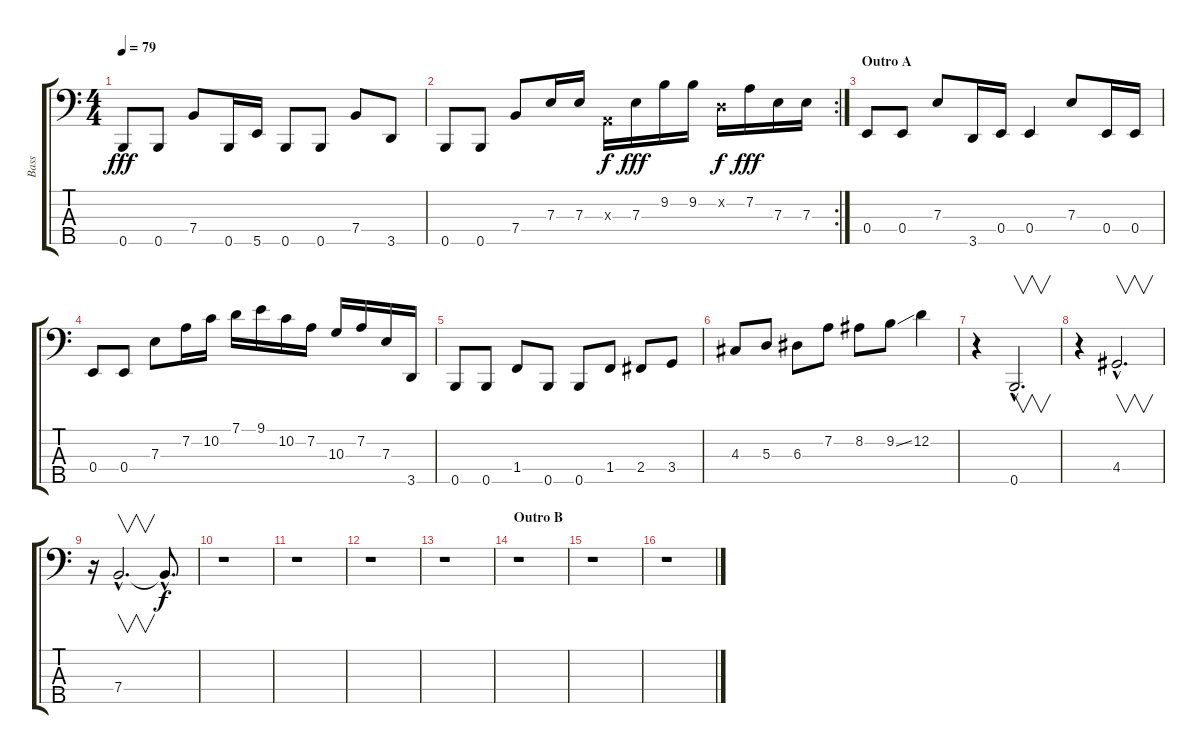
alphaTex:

\track ("Bass" "Bass") {instrument slapbass1}
\staff {score tabs}
\tuning (G2 D2 A1 E1 B0) {hide}
\ts (4 4)
\tempo 79
\clef f4
\ks c
0.5.8{dy fff} 0.5.8 7.4.8 0.5.16 5.5.16 0.5.8 0.5.8 7.4.8 3.5.8 |
\rc 2
0.5.8 0.5.8 7.4.8 7.3.16 7.3.16 0.3{x}.16{dy f} 7.3.16{dy fff} 9.2.16 9.2.16 0.2{x}.16{dy f} 7.2.16{dy fff} 7.3.16 7.3.16 |
\section ("" "Outro A")
0.4.8 0.4.8 7.3.8 3.5.16 0.4.16 0.4.4 7.3.8 0.4.16 0.4.16 |
0.4.8 0.4.8 7.3.8 7.2.16 10.2.16 7.1.16 9.1.16 10.2.16 7.2.16 10.3.16 7.2.16 7.3.16 3.5.16 |
0.5.8 0.5.8 1.4.8 0.5.8 0.5.8 1.4.8 2.4.8 3.4.8 |
4.3.8 5.3.8 6.3.8 7.2.8 8.2.8 9.2{ss}.8 12.2.4 |
r.4 0.5{hac}.2{v d} |
r.4 4.4{hac}.2{v d} |
r.16 7.4{hac}.2{v d} 7.4{hac t}.8{d dy f} |
r.1 |
r.1 |
r.1 |
r.1 |
\section ("" "Outro B")
r.1 |
r.1 |
r.1
